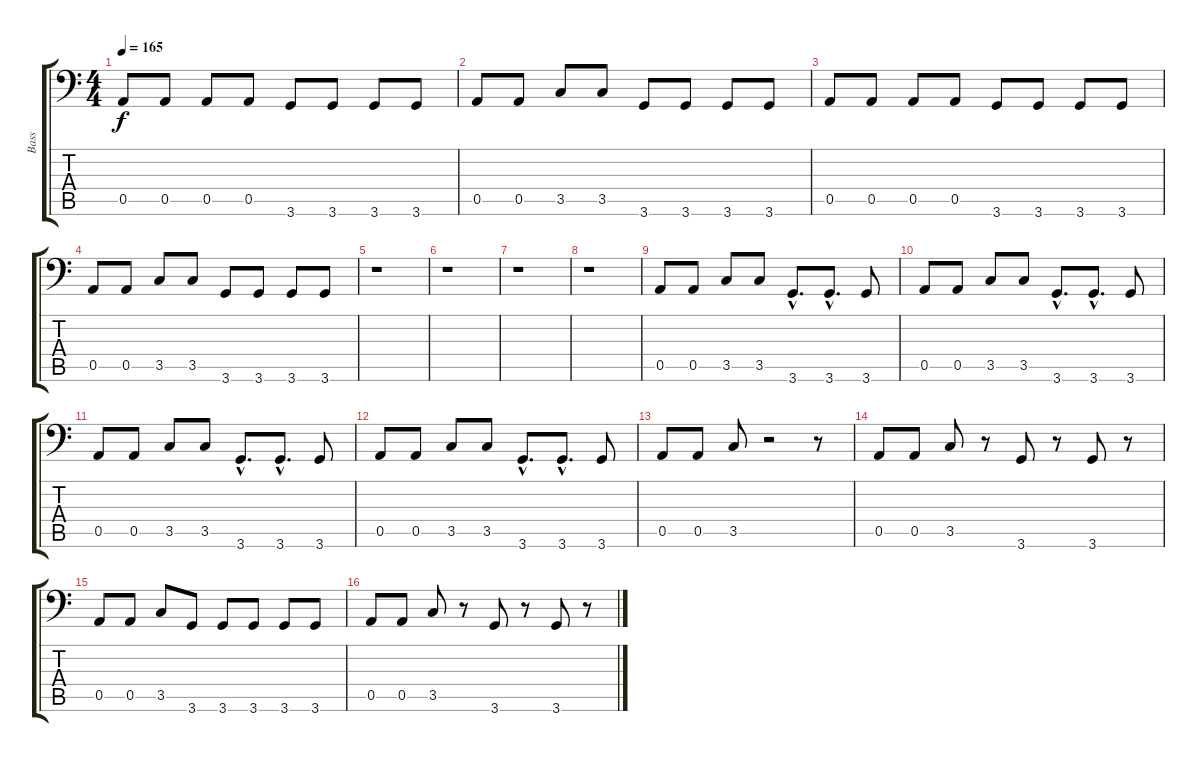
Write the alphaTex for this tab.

\track ("Bass" "Bass") {instrument electricbassfinger}
\staff {score tabs}
\tuning (E3 B2 G2 D2 A1 E1) {hide}
\ts (4 4)
\tempo 165
\clef f4
\ks c
0.5.8{dy f} 0.5.8 0.5.8 0.5.8 3.6.8 3.6.8 3.6.8 3.6.8 |
0.5.8 0.5.8 3.5.8 3.5.8 3.6.8 3.6.8 3.6.8 3.6.8 |
0.5.8 0.5.8 0.5.8 0.5.8 3.6.8 3.6.8 3.6.8 3.6.8 |
0.5.8 0.5.8 3.5.8 3.5.8 3.6.8 3.6.8 3.6.8 3.6.8 |
r.1 |
r.1 |
r.1 |
r.1 |
0.5.8 0.5.8 3.5.8 3.5.8 3.6{hac}.8{d} 3.6{hac}.8{d} 3.6.8 |
0.5.8 0.5.8 3.5.8 3.5.8 3.6{hac}.8{d} 3.6{hac}.8{d} 3.6.8 |
0.5.8 0.5.8 3.5.8 3.5.8 3.6{hac}.8{d} 3.6{hac}.8{d} 3.6.8 |
0.5.8 0.5.8 3.5.8 3.5.8 3.6{hac}.8{d} 3.6{hac}.8{d} 3.6.8 |
0.5.8 0.5.8 3.5.8 r.2 r.8 |
0.5.8 0.5.8 3.5.8 r.8 3.6.8 r.8 3.6.8 r.8 |
0.5.8 0.5.8 3.5.8 3.6.8 3.6.8 3.6.8 3.6.8 3.6.8 |
0.5.8 0.5.8 3.5.8 r.8 3.6.8 r.8 3.6.8 r.8
